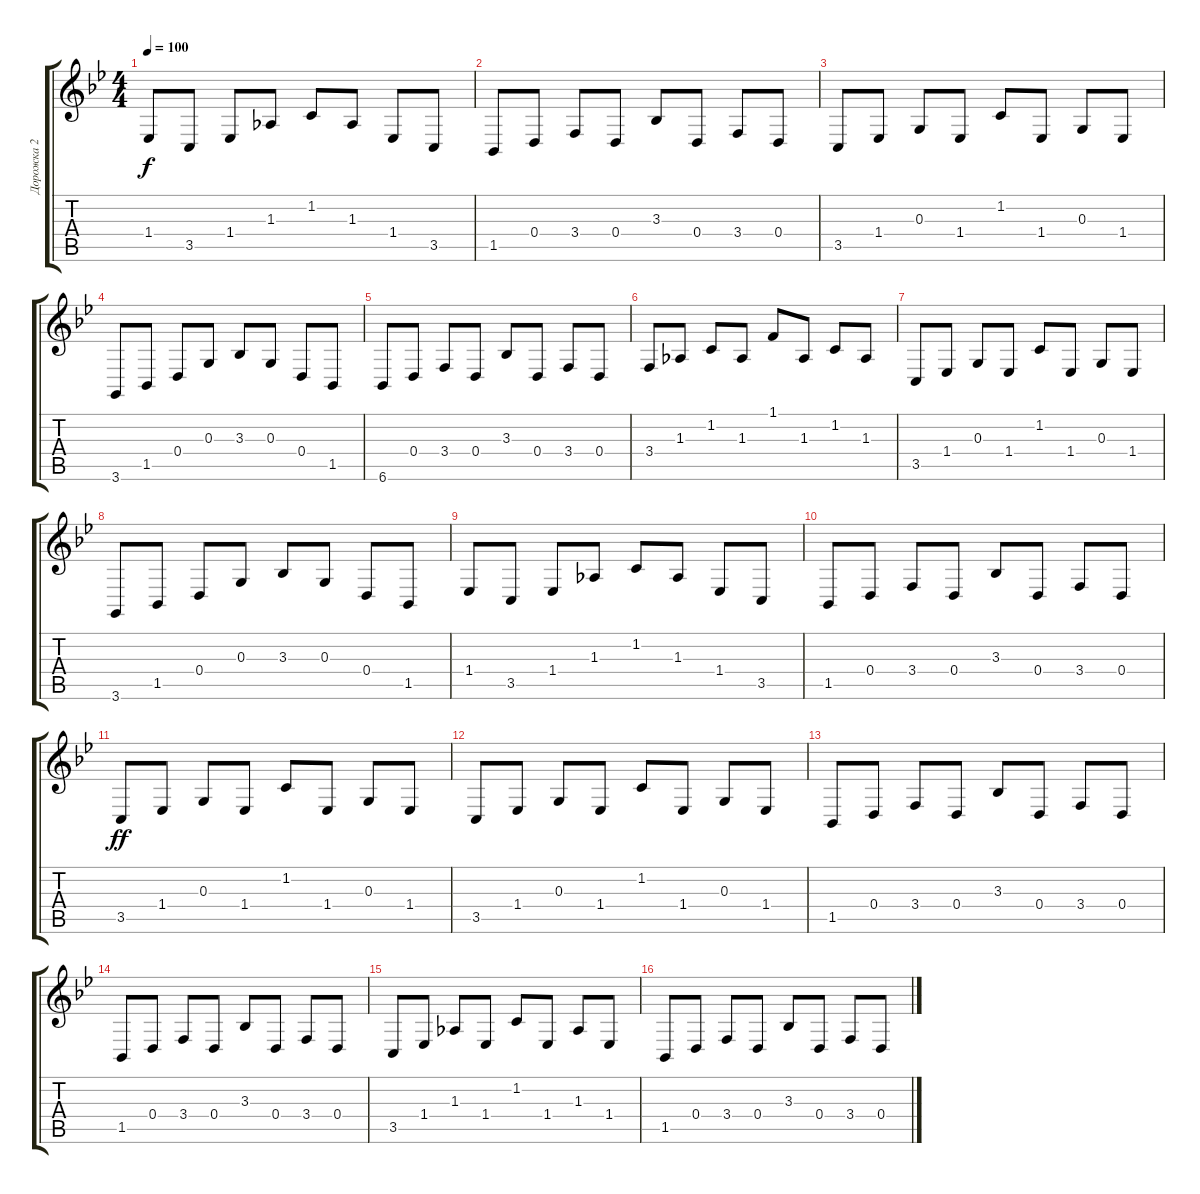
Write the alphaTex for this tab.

\track ("Дорожка 2" "Дорожка 2") {instrument churchorgan}
\staff {score tabs}
\tuning (E4 B3 G3 D3 A2 E2) {hide}
\ts (4 4)
\tempo 100
\clef g2
\ks gminor
1.4.8{dy f} 3.5.8 1.4.8 1.3.8 1.2.8 1.3.8 1.4.8 3.5.8 |
1.5.8 0.4.8 3.4.8 0.4.8 3.3.8 0.4.8 3.4.8 0.4.8 |
3.5.8 1.4.8 0.3.8 1.4.8 1.2.8 1.4.8 0.3.8 1.4.8 |
3.6.8 1.5.8 0.4.8 0.3.8 3.3.8 0.3.8 0.4.8 1.5.8 |
6.6.8 0.4.8 3.4.8 0.4.8 3.3.8 0.4.8 3.4.8 0.4.8 |
3.4.8 1.3.8 1.2.8 1.3.8 1.1.8 1.3.8 1.2.8 1.3.8 |
3.5.8 1.4.8 0.3.8 1.4.8 1.2.8 1.4.8 0.3.8 1.4.8 |
3.6.8 1.5.8 0.4.8 0.3.8 3.3.8 0.3.8 0.4.8 1.5.8 |
1.4.8 3.5.8 1.4.8 1.3.8 1.2.8 1.3.8 1.4.8 3.5.8 |
1.5.8 0.4.8 3.4.8 0.4.8 3.3.8 0.4.8 3.4.8 0.4.8 |
3.5.8{dy ff} 1.4.8 0.3.8 1.4.8 1.2.8 1.4.8 0.3.8 1.4.8 |
3.5.8 1.4.8 0.3.8 1.4.8 1.2.8 1.4.8 0.3.8 1.4.8 |
1.5.8 0.4.8 3.4.8 0.4.8 3.3.8 0.4.8 3.4.8 0.4.8 |
1.5.8 0.4.8 3.4.8 0.4.8 3.3.8 0.4.8 3.4.8 0.4.8 |
3.5.8 1.4.8 1.3.8 1.4.8 1.2.8 1.4.8 1.3.8 1.4.8 |
1.5.8 0.4.8 3.4.8 0.4.8 3.3.8 0.4.8 3.4.8 0.4.8
